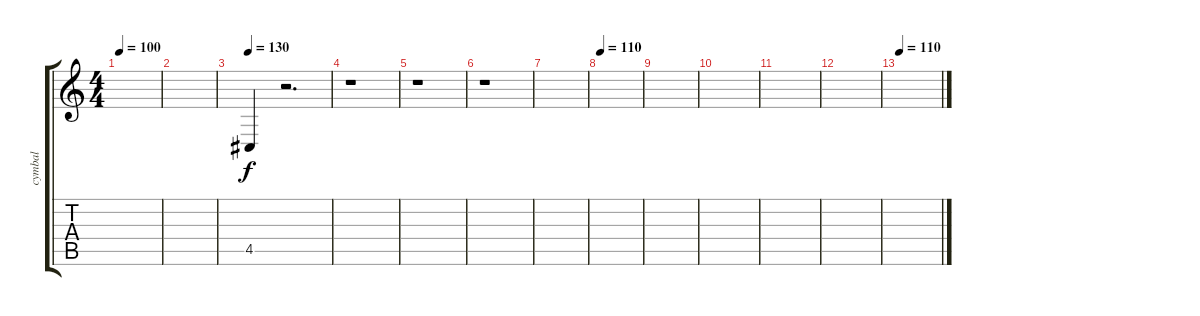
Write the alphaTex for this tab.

\track ("cymbal" "cymbal") {instrument reversecymbal}
\staff {score tabs}
\tuning (E4 B3 G3 D3 A2 E2) {hide}
\ts (4 4)
\tempo 100
\clef g2
\ks c
|
|
\tempo 130
4.5.4 r.2{d} |
r.1 |
r.1 |
r.1 |
|
\tempo 110
|
|
|
|
|
\tempo 110
